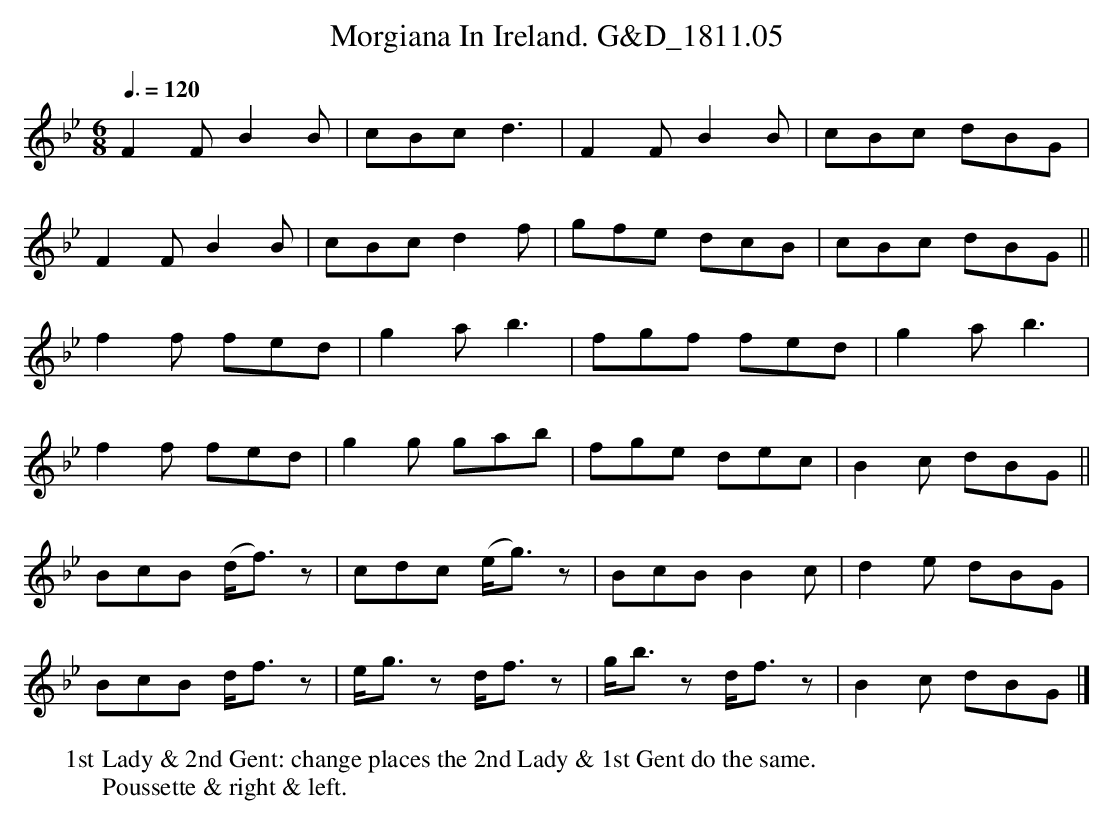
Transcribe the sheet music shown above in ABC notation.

X:1
T:Morgiana In Ireland. G&D_1811.05
M:6/8
L:1/8
Q:3/8=120
W:1st Lady & 2nd Gent: change places the 2nd Lady & 1st Gent do the same.
W:Poussette & right & left.
K:Bb
F2FB2B|cBcd3|F2FB2B|cBc dBG|
F2FB2B|cBcd2f|gfe dcB|cBc dBG||
f2f fed|g2ab3|fgf fed|g2ab3|
f2f fed|g2g gab|fge dec|B2c dBG||
BcB (d<f) z|cdc (e<g)z|BcB B2c|d2e dBG|
BcB d<f z|e<gz d<fz|g<bz d<fz|B2c dBG|]
